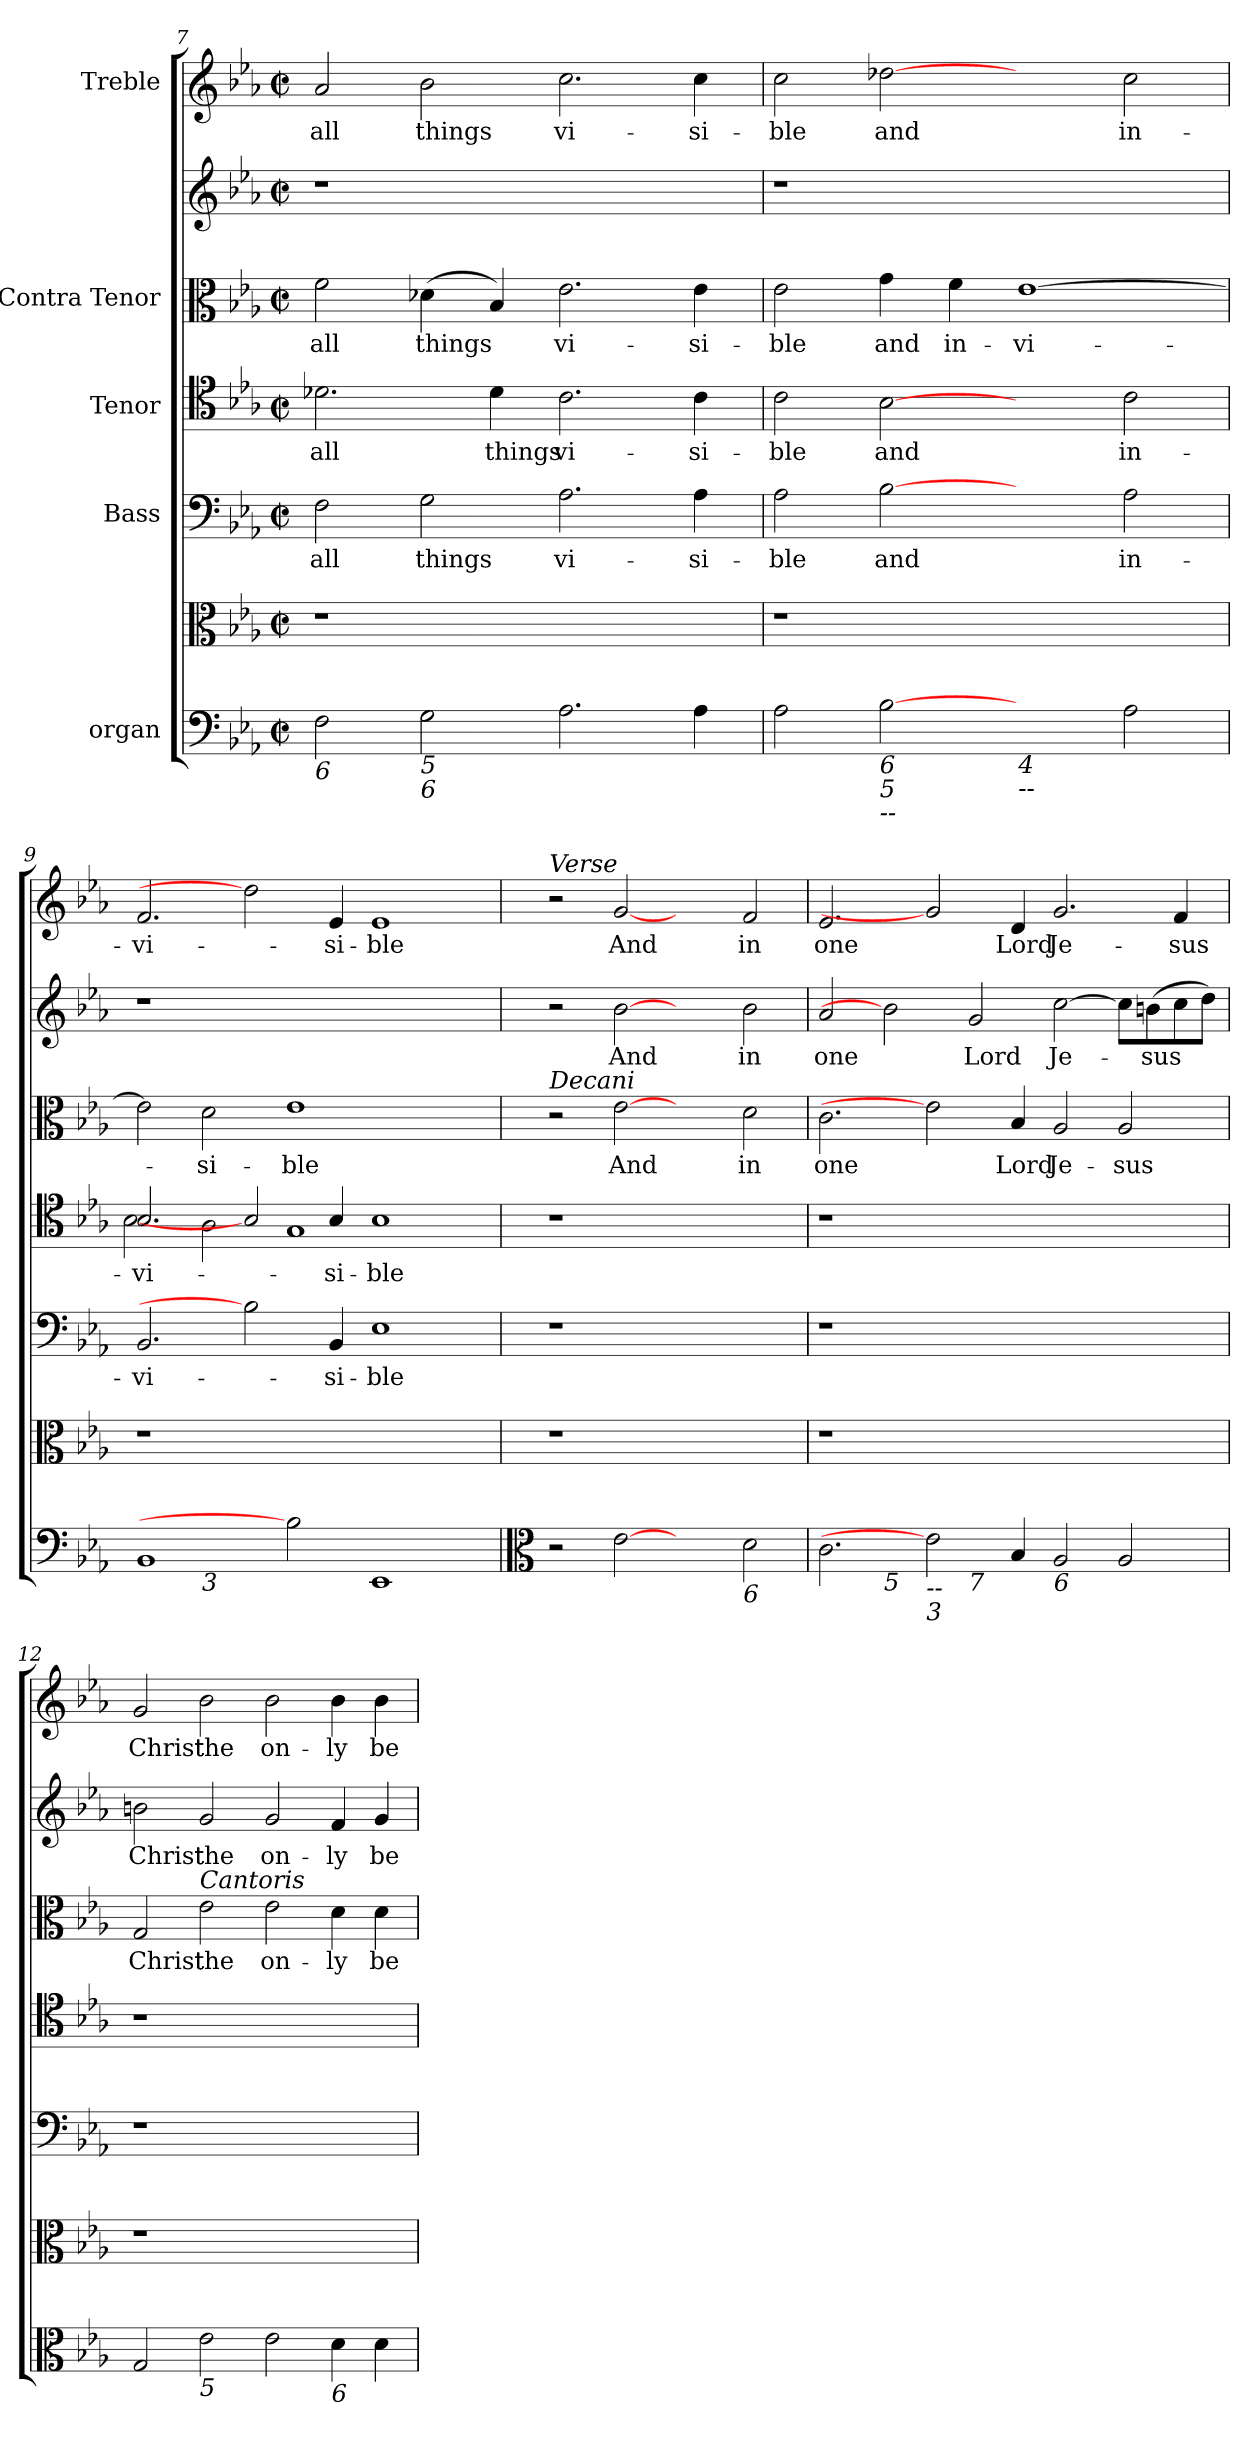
**kern	**kern	**kern	**text	**kern	**text	**kern	**text	**kern	**text	**kern	**text
*part7	*part6	*part5	*part5	*part4	*part4	*part3	*part3	*part2	*part2	*part1	*part1
*staff7	*staff6	*staff5	*staff5	*staff4	*staff4	*staff3	*staff3	*staff2	*staff2	*staff1	*staff1
*I"organ	*	*I"Bass	*	*I"Tenor	*	*I"Contra Tenor	*	*	*	*I"Treble	*
!!LO:PB:g=z
*clefF4	*clefC3	*clefF4	*	*clefC4	*	*clefC3	*	*clefG2	*	*clefG2	*
*k[b-e-a-]	*k[b-e-a-]	*k[b-e-a-]	*	*k[b-e-a-]	*	*k[b-e-a-]	*	*k[b-e-a-]	*	*k[b-e-a-]	*
*c:	*c:	*c:	*	*c:	*	*c:	*	*c:	*	*c:	*
*M2/2	*M2/2	*M2/2	*	*M2/2	*	*M2/2	*	*M2/2	*	*M2/2	*
*met(c|)	*met(c|)	*met(c|)	*	*met(c|)	*	*met(c|)	*	*met(c|)	*	*met(c|)	*
=7	=7	=7	=7	=7	=7	=7	=7	=7	=7	=7	=7
!LO:TX:b:i:t=6	!	!	!	!	!	!	!	!	!	!	!
!	!	!	!LO:LY:b	!	!LO:LY:b	!	!LO:LY:b	!	!	!	!LO:LY:b
2F\	1r	2F\	all	2.d-X\	all	2f\	all	1r	.	2a-/	all
!LO:TX:b:i:t=5	!	!	!	!	!	!	!	!	!	!	!
!LO:TX:b:i:t=6	!	!	!	!	!	!	!	!	!	!	!
!	!	!	!LO:LY:b	!	!	!	!LO:LY:b	!	!	!	!LO:LY:b
2G\	.	2G\	things	.	.	(>4d-X\	things	.	.	2b-\	things
!	!	!	!	!	!LO:LY:b	!	!	!	!	!	!
.	.	.	.	4d-\	things	4B-/)	.	.	.	.	.
!	!	!	!LO:LY:b	!	!LO:LY:b	!	!LO:LY:b	!	!	!	!LO:LY:b
2.A-\	1ryy	2.A-\	vi-	2.c\	vi-	2.e-\	vi-	1ryy	.	2.cc\	vi-
!	!	!	!LO:LY:b	!	!LO:LY:b	!	!LO:LY:b	!	!	!	!LO:LY:b
4A-\	.	4A-\	-si-	4c\	-si-	4e-\	-si-	.	.	4cc\	-si-
=8	=8	=8	=8	=8	=8	=8	=8	=8	=8	=8	=8
!	!	!	!LO:LY:b	!	!LO:LY:b	!	!LO:LY:b	!	!	!	!LO:LY:b
2A-\	1r	2A-\	-ble	2c\	-ble	2e-\	-ble	1r	.	2cc\	-ble
!LO:TX:b:i:t=6	!	!	!	!	!	!	!	!	!	!	!
!LO:TX:b:i:t=5	!	!	!	!	!	!	!	!	!	!	!
!LO:TX:b:i:t=--	!	!	!	!	!	!	!	!	!	!	!
!	!	!	!LO:LY:b	!	!LO:LY:b	!	!LO:LY:b	!	!	!	!LO:LY:b
[2B-	.	[2B-	and	[2B-	and	4g\	and	.	.	[2dd-X	and
!	!	!	!	!	!	!	!LO:LY:b	!	!	!	!
.	.	.	.	.	.	4f\	in-	.	.	.	.
!LO:TX:b:i:t=4	!	!	!	!	!	!	!	!	!	!	!
!LO:TX:b:i:t=--	!	!	!	!	!	!	!	!	!	!	!
!	!	!	!	!	!	!	!LO:LY:b	!	!	!	!
2ryy	1ryy	2ryy	.	2ryy	.	[1e-	-vi-	1ryy	.	2ryy	.
!	!	!	!LO:LY:b	!	!LO:LY:b	!	!	!	!	!	!LO:LY:b
2A-\	.	2A-\	in-	2c\	in-	.	.	.	.	2cc\	in-
=9	=9	=9	=9	=9	=9	=9	=9	=9	=9	=9	=9
!LO:TX:b:i:t=4	!	!	!	!	!	!	!	!	!	!	!
!	!	!	!LO:LY:b	!	!LO:LY:b	!	!	!	!	!	!LO:LY:b
*^	*	*	*	*^	*	*	*	*	*	*	*
1BB-	2ryy	1r	2.BB-/	-vi-	2.B-/	2B-\	-vi-	2e-\]	.	1r	.	2.f/	-vi-
!	!LO:TX:b:i:t=3	!	!	!	!	!	!	!	!	!	!	!	!
!	!	!	!	!	!	!	!	!	!LO:LY:b	!	!	!	!
.	0ryy	.	.	.	.	2A-\	.	2d\	-si-	.	.	.	.
.	.	.	2B-]	.	2B-]	.	.	.	.	.	.	2dd-]	.
!	!	!	!	!	!	!	!	!	!LO:LY:b	!	!	!	!
2B-]	.	1.ryy	.	.	.	1G	.	1e-	-ble	1.ryy	.	.	.
!	!	!	!	!LO:LY:b	!	!	!LO:LY:b	!	!	!	!	!	!LO:LY:b
.	.	.	4BB-/	-si-	4B-/	.	-si-	.	.	.	.	4e-/	-si-
!	!	!	!	!LO:LY:b	!	!	!LO:LY:b	!	!	!	!	!	!LO:LY:b
1EE-	.	.	1E-	-ble	1B-	.	-ble	.	.	.	.	1e-	-ble
.	.	.	.	.	.	2ryy	.	2ryy	.	.	.	.	.
*v	*v	*	*	*	*v	*v	*	*	*	*	*	*	*
=10	=10	=10	=10	=10	=10	=10	=10	=10	=10	=10	=10
*clefC3	*	*	*	*	*	*	*	*	*	*	*
*^	*	*	*	*^	*	*	*	*	*	*	*
!	!	!	!	!	!	!	!	!	!	!	!	!LO:TX:a:i:t=Verse	!
!	!	!	!	!	!	!	!	!LO:TX:a:i:t=Decani	!	!	!	!	!
*v	*v	*	*	*	*v	*v	*	*	*	*	*	*	*
2r	1r	1r	.	1r	.	2r	.	2r	.	2r	.
!	!	!	!	!	!	!	!LO:LY:b	!	!LO:LY:b	!	!LO:LY:b
[2e-	.	.	.	.	.	[2e-	And	[2b-	And	[2g	And
2ryy	1ryy	1ryy	.	1ryy	.	2ryy	.	2ryy	.	2ryy	.
!LO:TX:b:i:t=6	!	!	!	!	!	!	!	!	!	!	!
!	!	!	!	!	!	!	!LO:LY:b	!	!LO:LY:b	!	!LO:LY:b
2d\	.	.	.	.	.	2d\	in	2b-\	in	2f/	in
!!LO:LB:g=z
=11	=11	=11	=11	=11	=11	=11	=11	=11	=11	=11	=11
!LO:TX:b:i:t=6	!	!	!	!	!	!	!	!	!	!	!
!	!	!	!	!	!	!	!LO:LY:b	!	!LO:LY:b	!	!LO:LY:b
*^	*	*	*	*	*	*	*	*	*	*	*
*	*^	*	*	*	*	*	*	*	*	*	*	*
2.c\	2ryy	1ryy	1r	1r	.	1r	.	2.c\	one	2a-/	one	2.e-/	one
!	!LO:TX:b:i:t=5	!	!	!	!	!	!	!	!	!	!	!	!
.	0ryy	.	.	.	.	.	.	.	.	2b-]	.	.	.
!LO:TX:b:i:t=--	!	!	!	!	!	!	!	!	!	!	!	!	!
!LO:TX:b:i:t=3	!	!	!	!	!	!	!	!	!	!	!	!	!
2e-]	.	.	.	.	.	.	.	2e-]	.	.	.	2g]	.
!	!	!LO:TX:b:i:t=7	!	!	!	!	!	!	!	!	!	!	!
!	!	!	!	!	!	!	!	!	!	!	!LO:LY:b	!	!
.	.	1.ryy	1.ryy	1.ryy	.	1.ryy	.	.	.	2g/	Lord	.	.
!	!	!	!	!	!	!	!	!	!LO:LY:b	!	!	!	!LO:LY:b
4B-/	.	.	.	.	.	.	.	4B-/	Lord	.	.	4d/	Lord
!LO:TX:b:i:t=6	!	!	!	!	!	!	!	!	!	!	!	!	!
!	!	!	!	!	!	!	!	!	!LO:LY:b	!	!LO:LY:b	!	!LO:LY:b
2A-/	.	.	.	.	.	.	.	2A-/	Je-	[2cc\	Je-	2.g/	Je-
!	!	!	!	!	!	!	!	!	!LO:LY:b	!	!	!	!
2A-/	.	.	.	.	.	.	.	2A-/	-sus	8cc\L]	.	.	.
!	!	!	!	!	!	!	!	!	!	!	!LO:LY:b	!	!
.	.	.	.	.	.	.	.	.	.	(>8bn\	-sus	.	.
!	!	!	!	!	!	!	!	!	!	!	!	!	!LO:LY:b
.	.	.	.	.	.	.	.	.	.	8cc\	.	4f/	-sus
.	.	.	.	.	.	.	.	.	.	8dd\J)	.	.	.
=12	=12	=12	=12	=12	=12	=12	=12	=12	=12	=12	=12	=12	=12
!	!	!	!	!	!	!	!	!	!LO:LY:b	!	!LO:LY:b	!	!LO:LY:b
*v	*v	*v	*	*	*	*	*	*	*	*	*	*	*
2G/	1r	1r	.	1r	.	2G/	Christ	2bn\	Christ	2g/	Christ
!	!	!	!	!	!	!LO:TX:a:i:t=Cantoris	!	!	!	!	!
!LO:TX:b:i:t=5	!	!	!	!	!	!	!	!	!	!	!
!	!	!	!	!	!	!	!LO:LY:b	!	!LO:LY:b	!	!LO:LY:b
2e-\	.	.	.	.	.	2e-\	the	2g/	the	2b-\	the
!	!	!	!	!	!	!	!LO:LY:b	!	!LO:LY:b	!	!LO:LY:b
2e-\	1ryy	1ryy	.	1ryy	.	2e-\	on-	2g/	on-	2b-\	on-
!LO:TX:b:i:t=6	!	!	!	!	!	!	!	!	!	!	!
!	!	!	!	!	!	!	!LO:LY:b	!	!LO:LY:b	!	!LO:LY:b
4d\	.	.	.	.	.	4d\	-ly	4f/	-ly	4b-\	-ly
!	!	!	!	!	!	!	!LO:LY:b	!	!LO:LY:b	!	!LO:LY:b
4d\	.	.	.	.	.	4d\	be-	4g/	be-	4b-\	be-
=	=	=	=	=	=	=	=	=	=	=	=
*-	*-	*-	*-	*-	*-	*-	*-	*-	*-	*-	*-
